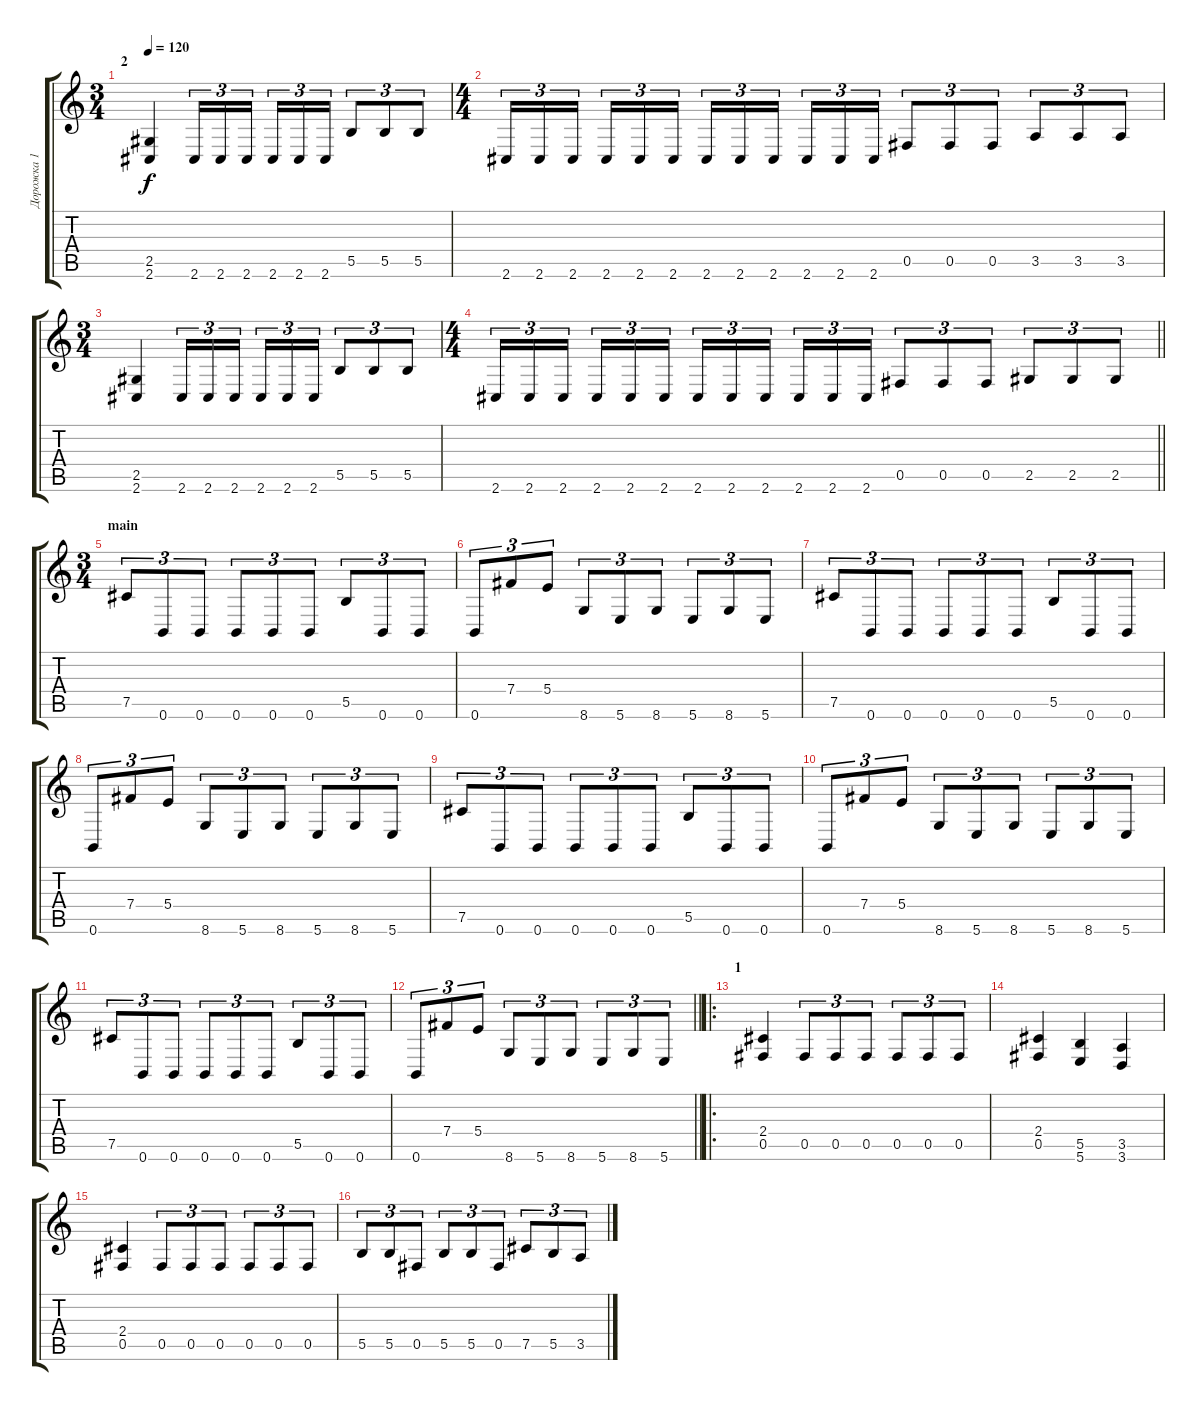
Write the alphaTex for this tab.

\track ("Дорожка 1" "Дорожка 1") {instrument distortionguitar}
\staff {score tabs}
\tuning (Db4 Ab3 E3 B2 Gb2 B1) {hide}
\ts (3 4)
\section ("" "2")
\tempo 120
\clef g2
\ks c
(2.5 2.6).4{dy f} 2.6.16{tu (3 2)} 2.6.16{tu (3 2)} 2.6.16{tu (3 2) beam splitsecondary} 2.6.16{tu (3 2)} 2.6.16{tu (3 2)} 2.6.16{tu (3 2)} 5.5.8{tu (3 2)} 5.5.8{tu (3 2)} 5.5.8{tu (3 2)} |
\ts (4 4)
2.6.16{tu (3 2)} 2.6.16{tu (3 2)} 2.6.16{tu (3 2) beam splitsecondary} 2.6.16{tu (3 2)} 2.6.16{tu (3 2)} 2.6.16{tu (3 2)} 2.6.16{tu (3 2)} 2.6.16{tu (3 2)} 2.6.16{tu (3 2) beam splitsecondary} 2.6.16{tu (3 2)} 2.6.16{tu (3 2)} 2.6.16{tu (3 2)} 0.5.8{tu (3 2)} 0.5.8{tu (3 2)} 0.5.8{tu (3 2)} 3.5.8{tu (3 2)} 3.5.8{tu (3 2)} 3.5.8{tu (3 2)} |
\ts (3 4)
(2.5 2.6).4 2.6.16{tu (3 2)} 2.6.16{tu (3 2)} 2.6.16{tu (3 2) beam splitsecondary} 2.6.16{tu (3 2)} 2.6.16{tu (3 2)} 2.6.16{tu (3 2)} 5.5.8{tu (3 2)} 5.5.8{tu (3 2)} 5.5.8{tu (3 2)} |
\ts (4 4)
\barLineRight lightlight
2.6.16{tu (3 2)} 2.6.16{tu (3 2)} 2.6.16{tu (3 2) beam splitsecondary} 2.6.16{tu (3 2)} 2.6.16{tu (3 2)} 2.6.16{tu (3 2)} 2.6.16{tu (3 2)} 2.6.16{tu (3 2)} 2.6.16{tu (3 2) beam splitsecondary} 2.6.16{tu (3 2)} 2.6.16{tu (3 2)} 2.6.16{tu (3 2)} 0.5.8{tu (3 2)} 0.5.8{tu (3 2)} 0.5.8{tu (3 2)} 2.5.8{tu (3 2)} 2.5.8{tu (3 2)} 2.5.8{tu (3 2)} |
\ts (3 4)
\section ("" "main")
7.5.8{tu (3 2)} 0.6.8{tu (3 2)} 0.6.8{tu (3 2)} 0.6.8{tu (3 2)} 0.6.8{tu (3 2)} 0.6.8{tu (3 2)} 5.5.8{tu (3 2)} 0.6.8{tu (3 2)} 0.6.8{tu (3 2)} |
0.6.8{tu (3 2)} 7.4.8{tu (3 2)} 5.4.8{tu (3 2)} 8.6.8{tu (3 2)} 5.6.8{tu (3 2)} 8.6.8{tu (3 2)} 5.6.8{tu (3 2)} 8.6.8{tu (3 2)} 5.6.8{tu (3 2)} |
7.5.8{tu (3 2)} 0.6.8{tu (3 2)} 0.6.8{tu (3 2)} 0.6.8{tu (3 2)} 0.6.8{tu (3 2)} 0.6.8{tu (3 2)} 5.5.8{tu (3 2)} 0.6.8{tu (3 2)} 0.6.8{tu (3 2)} |
0.6.8{tu (3 2)} 7.4.8{tu (3 2)} 5.4.8{tu (3 2)} 8.6.8{tu (3 2)} 5.6.8{tu (3 2)} 8.6.8{tu (3 2)} 5.6.8{tu (3 2)} 8.6.8{tu (3 2)} 5.6.8{tu (3 2)} |
7.5.8{tu (3 2)} 0.6.8{tu (3 2)} 0.6.8{tu (3 2)} 0.6.8{tu (3 2)} 0.6.8{tu (3 2)} 0.6.8{tu (3 2)} 5.5.8{tu (3 2)} 0.6.8{tu (3 2)} 0.6.8{tu (3 2)} |
0.6.8{tu (3 2)} 7.4.8{tu (3 2)} 5.4.8{tu (3 2)} 8.6.8{tu (3 2)} 5.6.8{tu (3 2)} 8.6.8{tu (3 2)} 5.6.8{tu (3 2)} 8.6.8{tu (3 2)} 5.6.8{tu (3 2)} |
7.5.8{tu (3 2)} 0.6.8{tu (3 2)} 0.6.8{tu (3 2)} 0.6.8{tu (3 2)} 0.6.8{tu (3 2)} 0.6.8{tu (3 2)} 5.5.8{tu (3 2)} 0.6.8{tu (3 2)} 0.6.8{tu (3 2)} |
\barLineRight lightlight
0.6.8{tu (3 2)} 7.4.8{tu (3 2)} 5.4.8{tu (3 2)} 8.6.8{tu (3 2)} 5.6.8{tu (3 2)} 8.6.8{tu (3 2)} 5.6.8{tu (3 2)} 8.6.8{tu (3 2)} 5.6.8{tu (3 2)} |
\ro
\section ("" "1")
(2.4 0.5).4 0.5.8{tu (3 2)} 0.5.8{tu (3 2)} 0.5.8{tu (3 2)} 0.5.8{tu (3 2)} 0.5.8{tu (3 2)} 0.5.8{tu (3 2)} |
(2.4 0.5).4 (5.5 5.6).4 (3.5 3.6).4 |
(2.4 0.5).4 0.5.8{tu (3 2)} 0.5.8{tu (3 2)} 0.5.8{tu (3 2)} 0.5.8{tu (3 2)} 0.5.8{tu (3 2)} 0.5.8{tu (3 2)} |
5.5.8{tu (3 2)} 5.5.8{tu (3 2)} 0.5.8{tu (3 2)} 5.5.8{tu (3 2)} 5.5.8{tu (3 2)} 0.5.8{tu (3 2)} 7.5.8{tu (3 2)} 5.5.8{tu (3 2)} 3.5.8{tu (3 2)}
